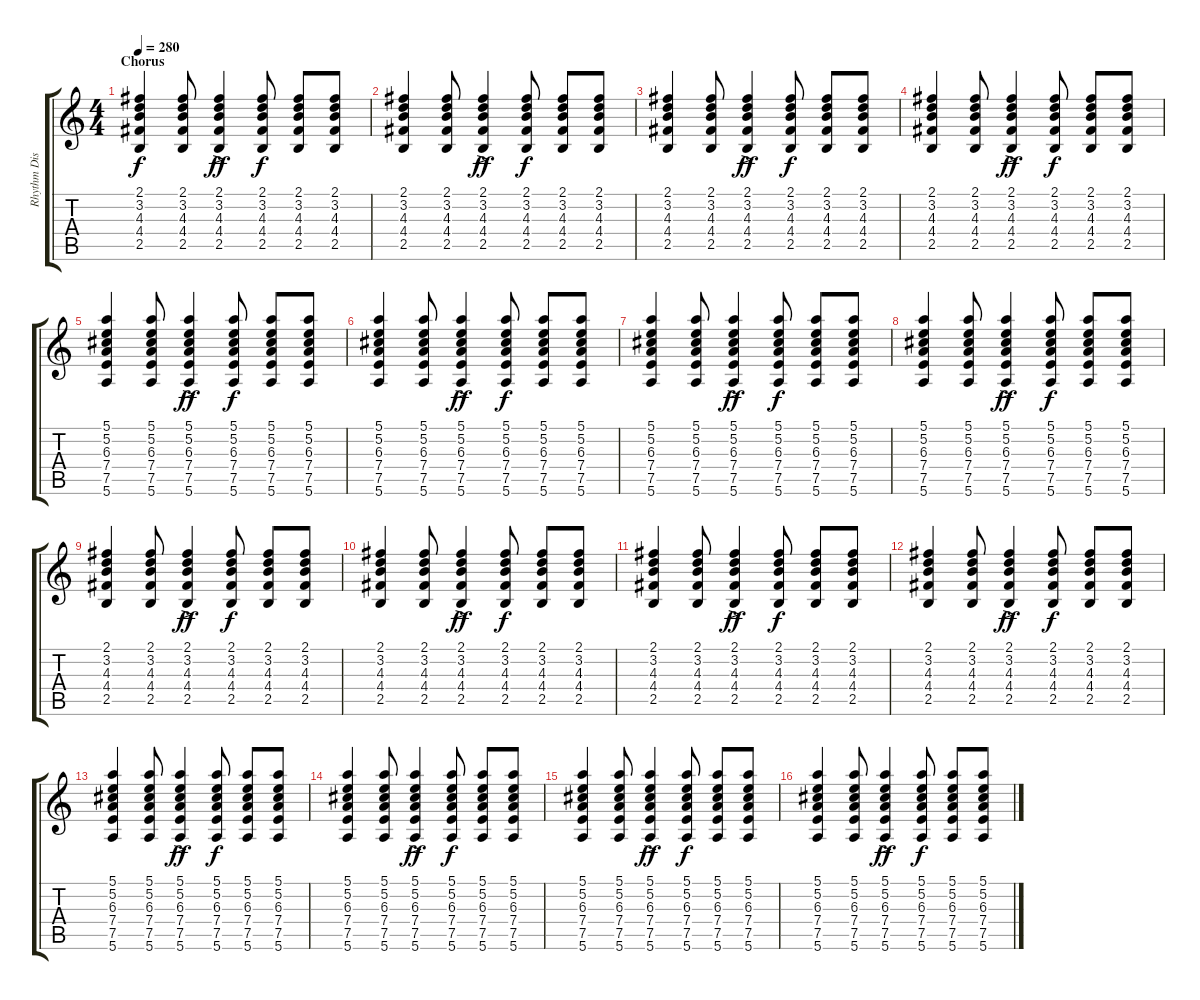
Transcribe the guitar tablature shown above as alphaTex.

\track ("Rhythm Dist." "Rhythm Dis") {instrument overdrivenguitar}
\staff {score tabs}
\tuning (E4 B3 G3 D3 A2 E2) {hide}
\ts (4 4)
\section ("" "Chorus")
\tempo 280
\clef g2
\ks c
(2.1 3.2 4.3 4.4 2.5).4{dy f} (2.1 3.2 4.3 4.4 2.5).8 (2.1 3.2 4.3 4.4{ac} 2.5).4{dy ff} (2.1 3.2 4.3 4.4 2.5).8{dy f} (2.1 3.2 4.3 4.4 2.5).8 (2.1 3.2 4.3 4.4 2.5).8 |
(2.1 3.2 4.3 4.4 2.5).4 (2.1 3.2 4.3 4.4 2.5).8 (2.1 3.2 4.3 4.4{ac} 2.5).4{dy ff} (2.1 3.2 4.3 4.4 2.5).8{dy f} (2.1 3.2 4.3 4.4 2.5).8 (2.1 3.2 4.3 4.4 2.5).8 |
(2.1 3.2 4.3 4.4 2.5).4 (2.1 3.2 4.3 4.4 2.5).8 (2.1 3.2 4.3 4.4{ac} 2.5).4{dy ff} (2.1 3.2 4.3 4.4 2.5).8{dy f} (2.1 3.2 4.3 4.4 2.5).8 (2.1 3.2 4.3 4.4 2.5).8 |
(2.1 3.2 4.3 4.4 2.5).4 (2.1 3.2 4.3 4.4 2.5).8 (2.1 3.2 4.3 4.4{ac} 2.5).4{dy ff} (2.1 3.2 4.3 4.4 2.5).8{dy f} (2.1 3.2 4.3 4.4 2.5).8 (2.1 3.2 4.3 4.4 2.5).8 |
(5.1 5.2 6.3 7.4 7.5 5.6).4 (5.1 5.2 6.3 7.4 7.5 5.6).8 (5.1 5.2{ac} 6.3 7.4 7.5 5.6).4{dy ff} (5.1 5.2 6.3 7.4 7.5 5.6).8{dy f} (5.1 5.2 6.3 7.4 7.5 5.6).8 (5.1 5.2 6.3 7.4 7.5 5.6).8 |
(5.1 5.2 6.3 7.4 7.5 5.6).4 (5.1 5.2 6.3 7.4 7.5 5.6).8 (5.1 5.2{ac} 6.3 7.4 7.5 5.6).4{dy ff} (5.1 5.2 6.3 7.4 7.5 5.6).8{dy f} (5.1 5.2 6.3 7.4 7.5 5.6).8 (5.1 5.2 6.3 7.4 7.5 5.6).8 |
(5.1 5.2 6.3 7.4 7.5 5.6).4 (5.1 5.2 6.3 7.4 7.5 5.6).8 (5.1 5.2{ac} 6.3 7.4 7.5 5.6).4{dy ff} (5.1 5.2 6.3 7.4 7.5 5.6).8{dy f} (5.1 5.2 6.3 7.4 7.5 5.6).8 (5.1 5.2 6.3 7.4 7.5 5.6).8 |
(5.1 5.2 6.3 7.4 7.5 5.6).4 (5.1 5.2 6.3 7.4 7.5 5.6).8 (5.1 5.2{ac} 6.3 7.4 7.5 5.6).4{dy ff} (5.1 5.2 6.3 7.4 7.5 5.6).8{dy f} (5.1 5.2 6.3 7.4 7.5 5.6).8 (5.1 5.2 6.3 7.4 7.5 5.6).8 |
(2.1 3.2 4.3 4.4 2.5).4 (2.1 3.2 4.3 4.4 2.5).8 (2.1 3.2 4.3 4.4{ac} 2.5).4{dy ff} (2.1 3.2 4.3 4.4 2.5).8{dy f} (2.1 3.2 4.3 4.4 2.5).8 (2.1 3.2 4.3 4.4 2.5).8 |
(2.1 3.2 4.3 4.4 2.5).4 (2.1 3.2 4.3 4.4 2.5).8 (2.1 3.2 4.3 4.4{ac} 2.5).4{dy ff} (2.1 3.2 4.3 4.4 2.5).8{dy f} (2.1 3.2 4.3 4.4 2.5).8 (2.1 3.2 4.3 4.4 2.5).8 |
(2.1 3.2 4.3 4.4 2.5).4 (2.1 3.2 4.3 4.4 2.5).8 (2.1 3.2 4.3 4.4{ac} 2.5).4{dy ff} (2.1 3.2 4.3 4.4 2.5).8{dy f} (2.1 3.2 4.3 4.4 2.5).8 (2.1 3.2 4.3 4.4 2.5).8 |
(2.1 3.2 4.3 4.4 2.5).4 (2.1 3.2 4.3 4.4 2.5).8 (2.1 3.2 4.3 4.4{ac} 2.5).4{dy ff} (2.1 3.2 4.3 4.4 2.5).8{dy f} (2.1 3.2 4.3 4.4 2.5).8 (2.1 3.2 4.3 4.4 2.5).8 |
(5.1 5.2 6.3 7.4 7.5 5.6).4 (5.1 5.2 6.3 7.4 7.5 5.6).8 (5.1 5.2{ac} 6.3 7.4 7.5 5.6).4{dy ff} (5.1 5.2 6.3 7.4 7.5 5.6).8{dy f} (5.1 5.2 6.3 7.4 7.5 5.6).8 (5.1 5.2 6.3 7.4 7.5 5.6).8 |
(5.1 5.2 6.3 7.4 7.5 5.6).4 (5.1 5.2 6.3 7.4 7.5 5.6).8 (5.1 5.2{ac} 6.3 7.4 7.5 5.6).4{dy ff} (5.1 5.2 6.3 7.4 7.5 5.6).8{dy f} (5.1 5.2 6.3 7.4 7.5 5.6).8 (5.1 5.2 6.3 7.4 7.5 5.6).8 |
(5.1 5.2 6.3 7.4 7.5 5.6).4 (5.1 5.2 6.3 7.4 7.5 5.6).8 (5.1 5.2{ac} 6.3 7.4 7.5 5.6).4{dy ff} (5.1 5.2 6.3 7.4 7.5 5.6).8{dy f} (5.1 5.2 6.3 7.4 7.5 5.6).8 (5.1 5.2 6.3 7.4 7.5 5.6).8 |
(5.1 5.2 6.3 7.4 7.5 5.6).4 (5.1 5.2 6.3 7.4 7.5 5.6).8 (5.1 5.2{ac} 6.3 7.4 7.5 5.6).4{dy ff} (5.1 5.2 6.3 7.4 7.5 5.6).8{dy f} (5.1 5.2 6.3 7.4 7.5 5.6).8 (5.1 5.2 6.3 7.4 7.5 5.6).8
